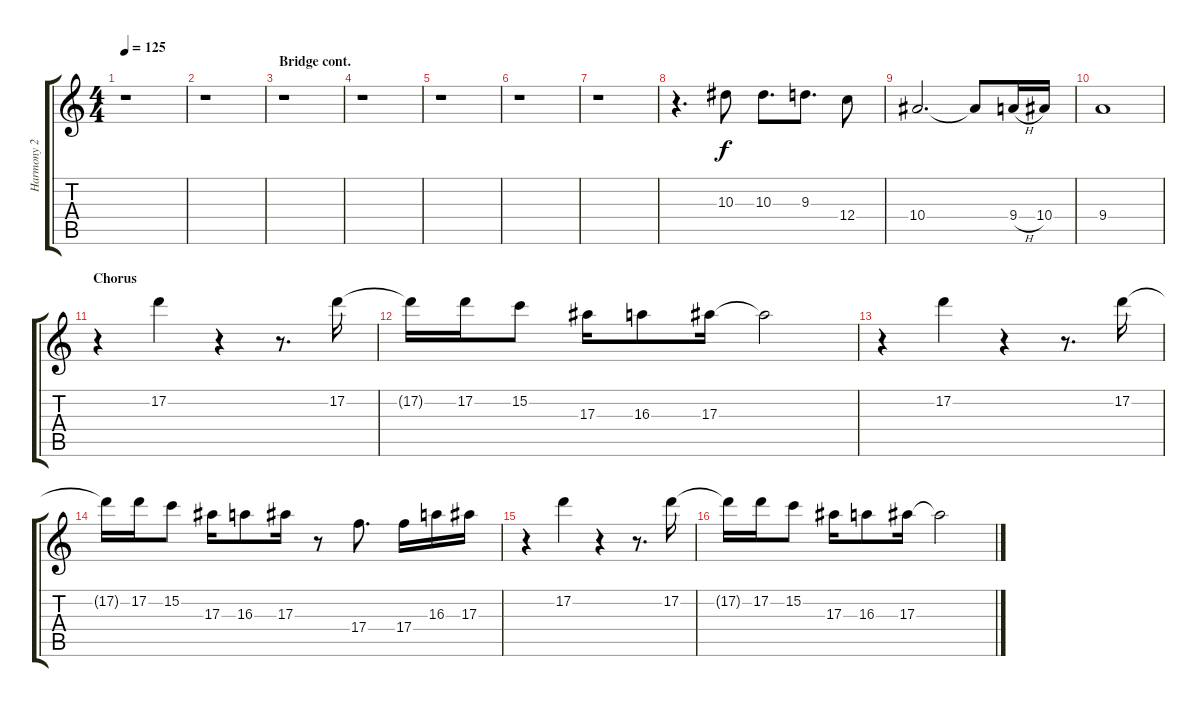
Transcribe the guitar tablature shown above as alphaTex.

\track ("Harmony 2" "Harmony 2") {instrument overdrivenguitar}
\staff {score tabs}
\tuning (D4 A3 F3 C3 G2 C2) {hide}
\ts (4 4)
\tempo 125
\clef g2
\ks aminor
r.1{dy f} |
r.1 |
\section ("" "Bridge cont.")
r.1 |
r.1 |
r.1 |
r.1 |
r.1 |
r.4{d} 10.3.8 10.3.8{d} 9.3.8{d} 12.4.8 |
10.4.2{d} 10.4{t}.8 9.4{h}.16 10.4.16 |
9.4.1 |
\section ("" "Chorus")
r.4 17.2.4 r.4 r.8{d} 17.2.16 |
17.2{t}.16 17.2.16 15.2.8 17.3.16 16.3.8 17.3.16 17.3{t}.2 |
r.4 17.2.4 r.4 r.8{d} 17.2.16 |
17.2{t}.16 17.2.16 15.2.8 17.3.16 16.3.8 17.3.16 r.8 17.4.8{d} 17.4.16 16.3.16 17.3.16 |
r.4 17.2.4 r.4 r.8{d} 17.2.16 |
17.2{t}.16 17.2.16 15.2.8 17.3.16 16.3.8 17.3.16 17.3{t}.2
